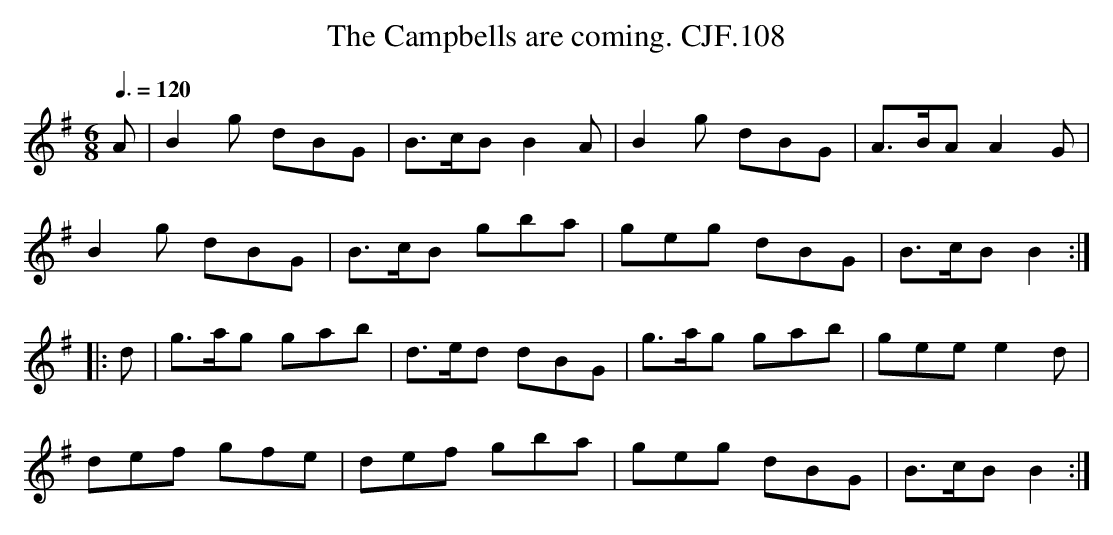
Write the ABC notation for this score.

X:1
T:Campbells are coming. CJF.108, The
M:6/8
L:1/8
Q:3/8=120
K:G
A|B2g dBG|B>cB B2A|B2g dBG|A>BA A2G|
B2g dBG|B>cB gba|geg dBG|B>cB B2:|
|:d|g>ag gab|d>ed dBG|g>ag gab|gee e2d|
def gfe|def gba|geg dBG|B>cB B2:|
